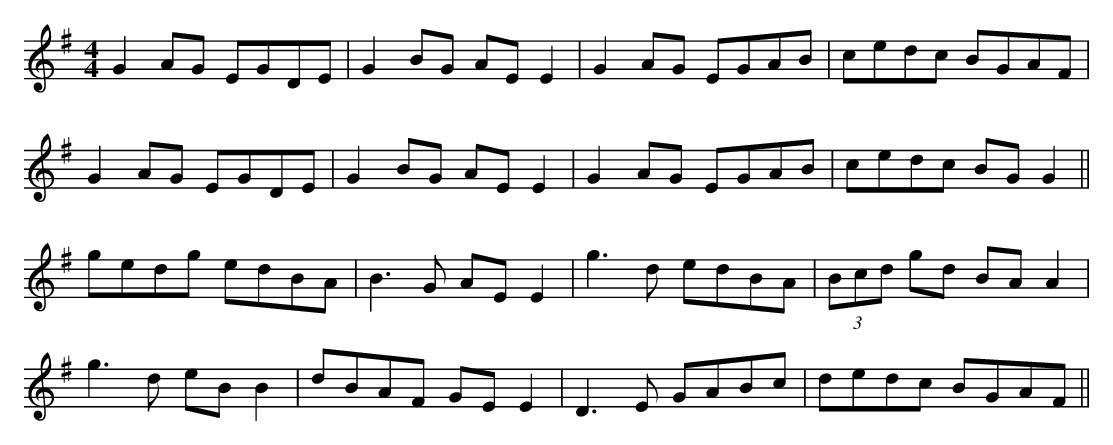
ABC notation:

X:1
M:4/4
K:G
G2 AG EGDE|G2BG AE E2|G2 AG EGAB|cedc BGAF|
G2 AG EGDE|G2BG AE E2|G2 AG EGAB|cedc BG G2||
gedg edBA|B3G AE E2|g3d edBA|(3Bcd gd BA A2|
g3d eB B2|dBAF GE E2|D3E GABc|dedc BGAF||
